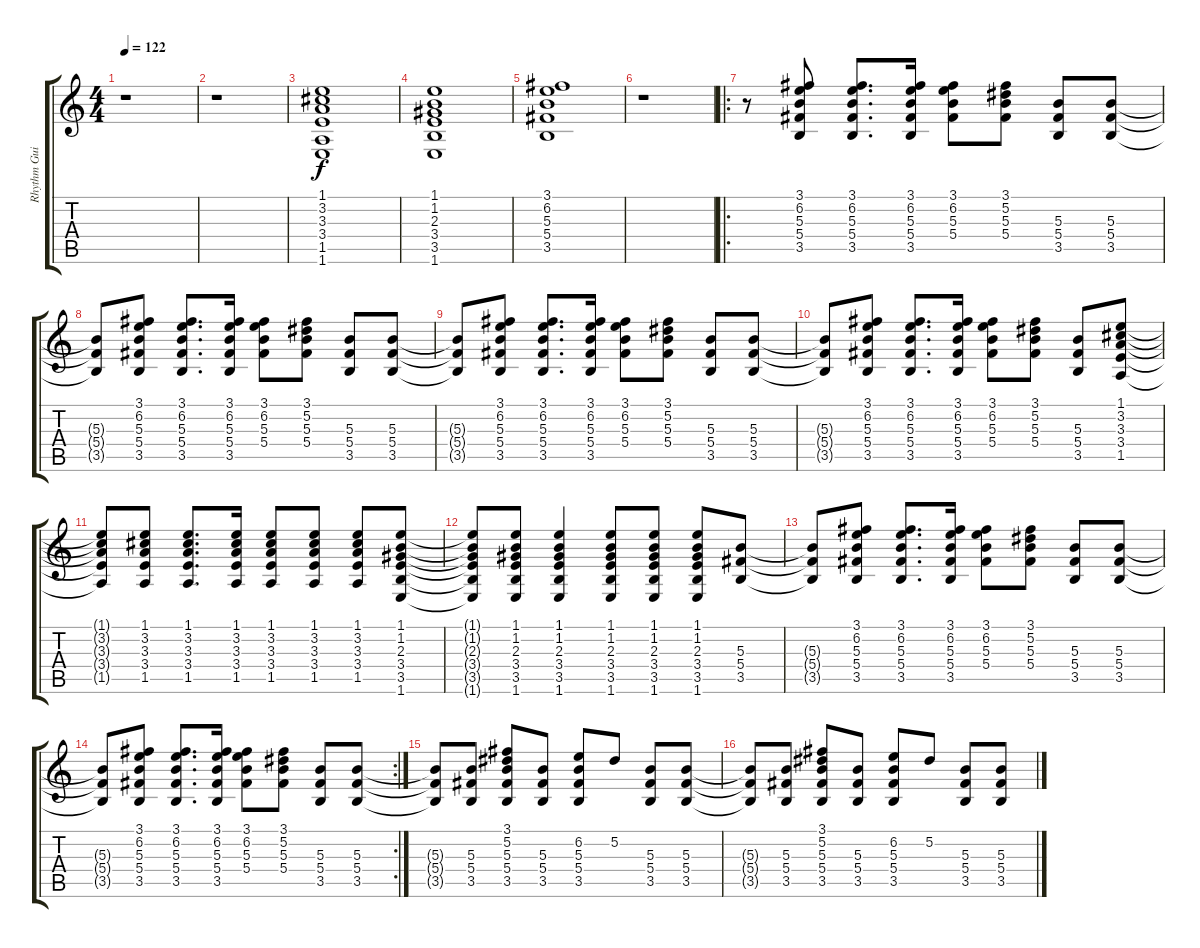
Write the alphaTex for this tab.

\track ("Rhythm Guitar" "Rhythm Gui") {instrument acousticguitarsteel}
\staff {score tabs}
\tuning (Eb4 Bb3 Gb3 Db3 Ab2 Eb2) {hide}
\ts (4 4)
\tempo 122
\clef g2
\ks c
r.1{dy f} |
r.1 |
(1.1 3.2 3.3 3.4 1.5 1.6).1 |
(1.1 1.2 2.3 3.4 3.5 1.6).1 |
(3.1 6.2 5.3 5.4 3.5).1 |
r.1 |
\ro
r.8 (3.1 6.2 5.3 5.4 3.5).8 (3.1 6.2 5.3 5.4 3.5).8{d} (3.1 6.2 5.3 5.4 3.5).16 (3.1 6.2 5.3 5.4).8 (3.1 5.2 5.3 5.4).8 (5.3 5.4 3.5).8 (5.3 5.4 3.5).8 |
(5.3{t} 5.4{t} 3.5{t}).8 (3.1 6.2 5.3 5.4 3.5).8 (3.1 6.2 5.3 5.4 3.5).8{d} (3.1 6.2 5.3 5.4 3.5).16 (3.1 6.2 5.3 5.4).8 (3.1 5.2 5.3 5.4).8 (5.3 5.4 3.5).8 (5.3 5.4 3.5).8 |
(5.3{t} 5.4{t} 3.5{t}).8 (3.1 6.2 5.3 5.4 3.5).8 (3.1 6.2 5.3 5.4 3.5).8{d} (3.1 6.2 5.3 5.4 3.5).16 (3.1 6.2 5.3 5.4).8 (3.1 5.2 5.3 5.4).8 (5.3 5.4 3.5).8 (5.3 5.4 3.5).8 |
(5.3{t} 5.4{t} 3.5{t}).8 (3.1 6.2 5.3 5.4 3.5).8 (3.1 6.2 5.3 5.4 3.5).8{d} (3.1 6.2 5.3 5.4 3.5).16 (3.1 6.2 5.3 5.4).8 (3.1 5.2 5.3 5.4).8 (5.3 5.4 3.5).8 (1.1 3.2 3.3 3.4 1.5).8 |
(1.1{t} 3.2{t} 3.3{t} 3.4{t} 1.5{t}).8 (1.1 3.2 3.3 3.4 1.5).8 (1.1 3.2 3.3 3.4 1.5).8{d} (1.1 3.2 3.3 3.4 1.5).16 (1.1 3.2 3.3 3.4 1.5).8 (1.1 3.2 3.3 3.4 1.5).8 (1.1 3.2 3.3 3.4 1.5).8 (1.1 1.2 2.3 3.4 3.5 1.6).8 |
(1.1{t} 1.2{t} 2.3{t} 3.4{t} 3.5{t} 1.6{t}).8 (1.1 1.2 2.3 3.4 3.5 1.6).8 (1.1 1.2 2.3 3.4 3.5 1.6).4 (1.1 1.2 2.3 3.4 3.5 1.6).8 (1.1 1.2 2.3 3.4 3.5 1.6).8 (1.1 1.2 2.3 3.4 3.5 1.6).8 (5.3 5.4 3.5).8 |
(5.3{t} 5.4{t} 3.5{t}).8 (3.1 6.2 5.3 5.4 3.5).8 (3.1 6.2 5.3 5.4 3.5).8{d} (3.1 6.2 5.3 5.4 3.5).16 (3.1 6.2 5.3 5.4).8 (3.1 5.2 5.3 5.4).8 (5.3 5.4 3.5).8 (5.3 5.4 3.5).8 |
\rc 2
(5.3{t} 5.4{t} 3.5{t}).8 (3.1 6.2 5.3 5.4 3.5).8 (3.1 6.2 5.3 5.4 3.5).8{d} (3.1 6.2 5.3 5.4 3.5).16 (3.1 6.2 5.3 5.4).8 (3.1 5.2 5.3 5.4).8 (5.3 5.4 3.5).8 (5.3 5.4 3.5).8 |
(5.3{t} 5.4{t} 3.5{t}).8 (5.3 5.4 3.5).8 (3.1 5.2 5.3 5.4 3.5).8 (5.3 5.4 3.5).8 (6.2 5.3 5.4 3.5).8 5.2.8 (5.3 5.4 3.5).8 (5.3 5.4 3.5).8 |
(5.3{t} 5.4{t} 3.5{t}).8 (5.3 5.4 3.5).8 (3.1 5.2 5.3 5.4 3.5).8 (5.3 5.4 3.5).8 (6.2 5.3 5.4 3.5).8 5.2.8 (5.3 5.4 3.5).8 (5.3 5.4 3.5).8
